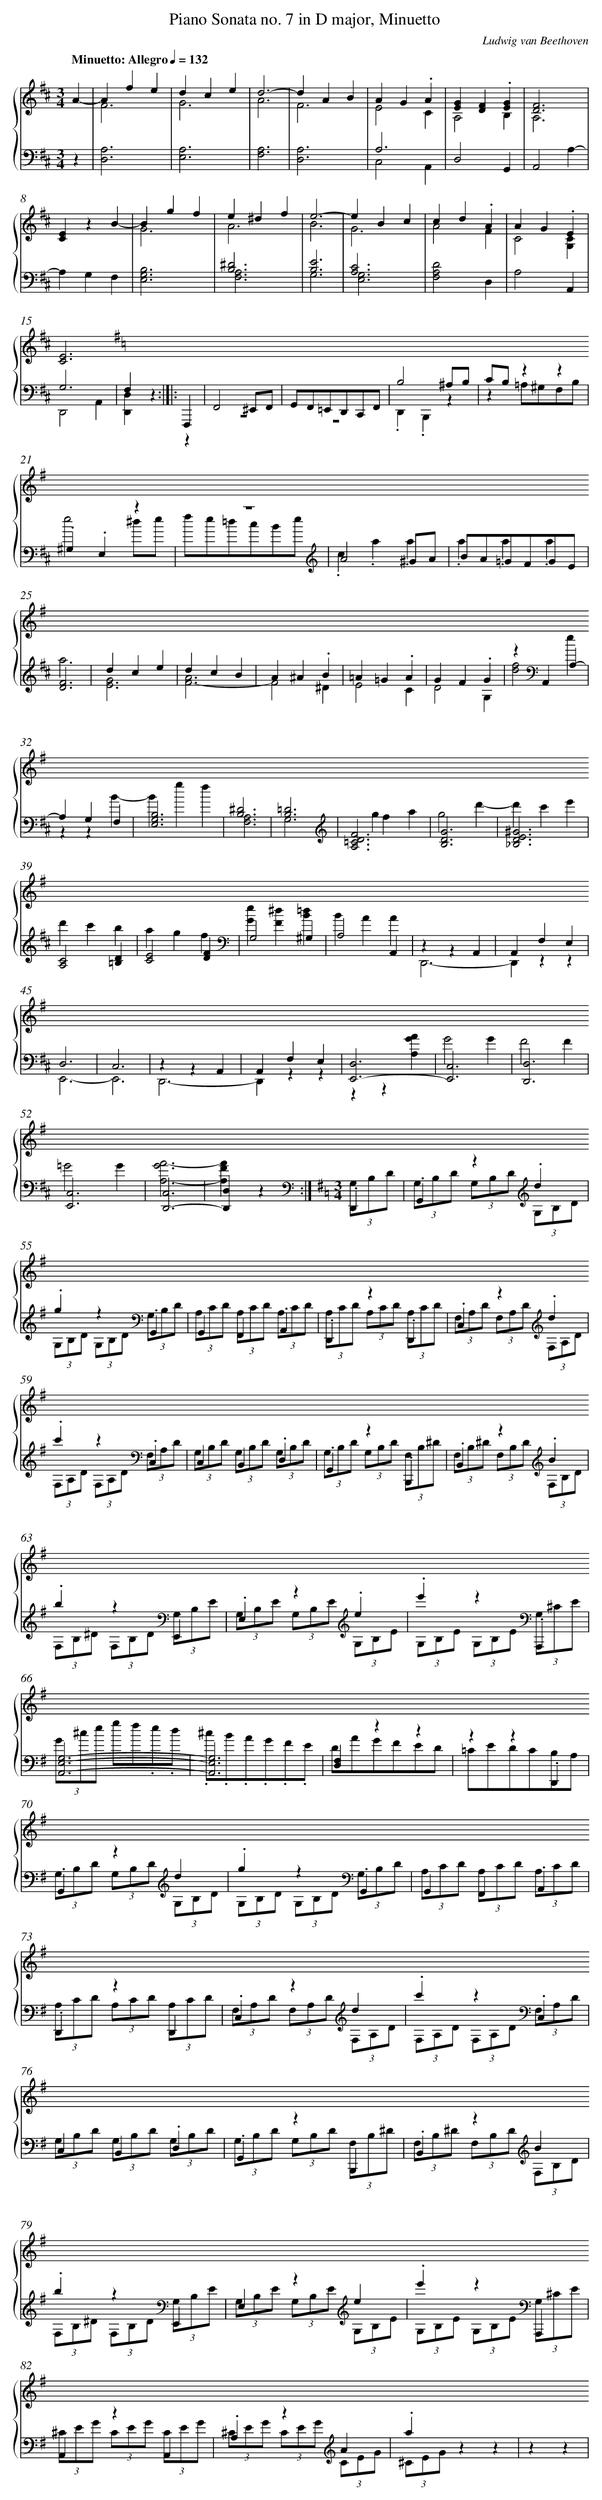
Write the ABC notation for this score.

X:1
T: Piano Sonata no. 7 in D major, Minuetto
C: Ludwig van Beethoven
L: 1/4
M: 3/4
Q: "Minuetto: Allegro" 1/4=132
%%staves {1 2}
V: 1 clef=treble
V: 2 clef=bass
K: D
[V:1] A- [I:setbarnb 1]|
[V:2] z |
[V:1] Afe & F3 |
[V:2] [D,3A,3] |
[V:1] dce & G3 |
[V:2] [E,3A,3] |
[V:1] d3- & A3 |
[V:2] [F,3A,3] |
[V:1] dAB & F3 |
[V:2] [D,3A,3] |
[V:1] AG.A & E2C |
[V:2] A,3 & C,2A,, |
[V:1] [EG][DF].[EG] & A,2B, |
[V:2] D,2G,, |
[V:1] [D3F3] & A,3 |
[V:2] A,,2A,- |
[V:1] [CE]zB- |
[V:2] A,G,F, |
[V:1] Bgf & G3 |
[V:2] [E,3G,3B,3] |
[V:1] e^df & A3 |
[V:2] [B,3^D3] & [F,3A,3] |
[V:1] e3- & B3 |
[V:2] [B,3E3] & G,3 |
[V:1] eBc & G3 |
[V:2] [A,3C3] & [E,3G,3] |
[V:1] cd.A & A2F |
[V:2] [F,2A,2D2]D, |
[V:1] AG.E & C2[G,C] |
[V:2] A,2A,, |
[V:1] [C3E3]
[V:2] G,3 & D,,2A,, |
[V:2] F,z & [D,,D,]z :|]|:
[V:2] F,,, & z |
[V:2] F,,2^E,,/F,,/ & z3 |
[V:2] G,,/F,,/=E,,/D,,/C,,/F,,/ & z3 |
[V:2] B,2^A,/B,/ & .D,,.B,,,z |
[V:2] C/B,/zz & z=A,/^G,/F,/B,/ |
[V:2] .^G,.E,z & e2^d/e/ |
[V:2] z3[K:clef=treble] & f/e/=d/c/B/e/ |
[V:2] A2^G/A/ & .c.a.a |
[V:2] B/A/=G/F/G/E/ & .a.a.a |
[V:2] [D3F3] & a3- |
[V:2] dce & [E3G3] |
[V:2] dcB & [F3-A3] |
[V:2] A^A.B & F2^D |
[V:2] =A=G.A & E2C |
[V:2] GF.G & D2G, |
[V:2] z[K:clef=bass]A,,A,- & [d2f2]e |
[V:2] A,G,F, & zzB- |
[V:2] [E,3G,3B,3] & Bgf |
[V:2] [B,3^D3] & [F,3A,3] |
[V:2] [B,3=D3][K:clef=treble] & G,3 |
[V:2] [A,3=C3D3F3] & gfa |
[V:2] [B,3D3G3] & g2d'- |
[V:2] [_B,3D3E3^G3] & d'c'e' |
[V:2] [A,2C2][=B,D] & d'c'b |
[V:2] [C2E2][DF][K:clef=bass] & agf |
[V:2] G,2^G, & [Ge][F^d][B=d] |
[V:2] A,2A,, & BA.A |
[V:2] zzA,, & D,,3- |
[V:2] A,,F,E, & D,,zz |
[V:2] D,3 & E,,3- |
[V:2] C,3 & E,,3 |
[V:2] zzA,, & D,,3- |
[V:2] A,,F,E, & D,,zz |
[V:2] [E,,3-D,3] & zz[A,GA] |
[V:2] [E,,3C,3] & G2G |
[V:2] [D,,3D,3] & F2F |
[V:2] [E,,3C,3] & =G2G |
[V:2] [D,,3-C,3] & [A,3-G3A3-] |
[V:2] [D,,D,]z & [A,FA]z :|]
[V:1]  [K:G]
[V:2]  [K:G] [K:clef=bass][M:3/4].D,, & (3G,/B,/D/ |
[V:2] .G,,z[K:clef=treble].d & (3G,/B,/D/ (3G,/B,/D/ (3G,/B,/D/ |
[V:2] .gz[K:clef=bass].G,, & (3G,/B,/D/ (3G,/B,/D/ (3G,/B,/D/ |
[V:2] G,,F,,.A,, & (3A,/C/D/ (3A,/C/D/ (3A,/C/D/ |
[V:2] .D,,z.D,, & (3A,/C/D/ (3A,/C/D/ (3A,/C/D/ |
[V:2] .C,z[K:clef=treble].d & (3F,/A,/D/ (3F,/A,/D/ (3F,/A,/D/ |
[V:2] .c'z[K:clef=bass].C, & (3F,/A,/D/ (3F,/A,/D/ (3F,/A,/D/ |
[V:2] C,B,,.D, & (3G,/B,/D/ (3G,/B,/D/ (3G,/B,/D/ |
[V:2] .G,,z.B,,, & (3G,/B,/D/ (3G,/B,/D/ (3F,/B,/^D/ |
[V:2] .B,,z[K:clef=treble].B & (3F,/B,/^D/ (3F,/B,/D/ (3F,/B,/D/ |
[V:2] .bz[K:clef=bass].E,, & (3F,/B,/^D/ (3F,/B,/D/ (3G,/B,/E/ |
[V:2] .E,z[K:clef=treble].e & (3G,/B,/E/ (3G,/B,/E/ (3G,/B,/E/ |
[V:2] .e'z[K:clef=bass].A,,, & (3G,/B,/E/ (3G,/B,/E/ (3G,/^C/E/ |
[V:2] [A,,3E,3G,3]- & (3G/^c/e/ g/f/.e/.d/ |
[V:2] [A,,3E,3G,3] & .^c/.B/.A/.G/.F/.E/ |
[V:2] [D,F,]zz & D/A/G/F/E/D/ |
[V:2] zz.D,, & =C/E/D/C/B,/A,/ |
[V:2] .G,,z[K:clef=treble]d & (3G,/B,/D/ (3G,/B,/D/ (3G,/B,/D/ |
[V:2] .gz[K:clef=bass].G,, & (3G,/B,/D/ (3G,/B,/D/ (3G,/B,/D/ |
[V:2] G,,F,,.A,, & (3A,/C/D/ (3A,/C/D/ (3A,/C/D/ |
[V:2] .D,,zD,, & (3A,/C/D/ (3A,/C/D/ (3A,/C/D/ |
[V:2] .C,z[K:clef=treble]d & (3F,/A,/D/ (3F,/A,/D/ (3F,/A,/D/ |
[V:2] .c'z[K:clef=bass].C, & (3F,/A,/D/ (3F,/A,/D/ (3F,/A,/D/ |
[V:2] C,B,,.D, & (3G,/B,/D/ (3G,/B,/D/ (3G,/B,/D/ |
[V:2] .G,,zB,,, & (3G,/B,/D/ (3G,/B,/D/ (3F,/B,/^D/ |
[V:2] .B,,z[K:clef=treble]B & (3F,/B,/^D/ (3F,/B,/D/ (3F,/B,/D/ |
[V:2] .bz[K:clef=bass]E,, & (3F,/B,/^D/ (3F,/B,/D/ (3G,/B,/E/ |
[V:2] E,z[K:clef=treble]e & (3G,/B,/E/ (3G,/B,/E/ (3G,/B,/E/ |
[V:2] .e'z[K:clef=bass]A,,, & (3G,/B,/E/ (3G,/B,/E/ (3G,/^C/E/ |
[V:2] .A,,zA,, & (3^C/E/G/ (3C/E/G/ (3C/E/G/ |
[V:2] .A,z[K:clef=treble]A & (3^C/E/G/ (3C/E/G/ (3C/E/G/ |
[V:2] .azz & (3^C/E/G/zz |
[V:2] zz & zz |
